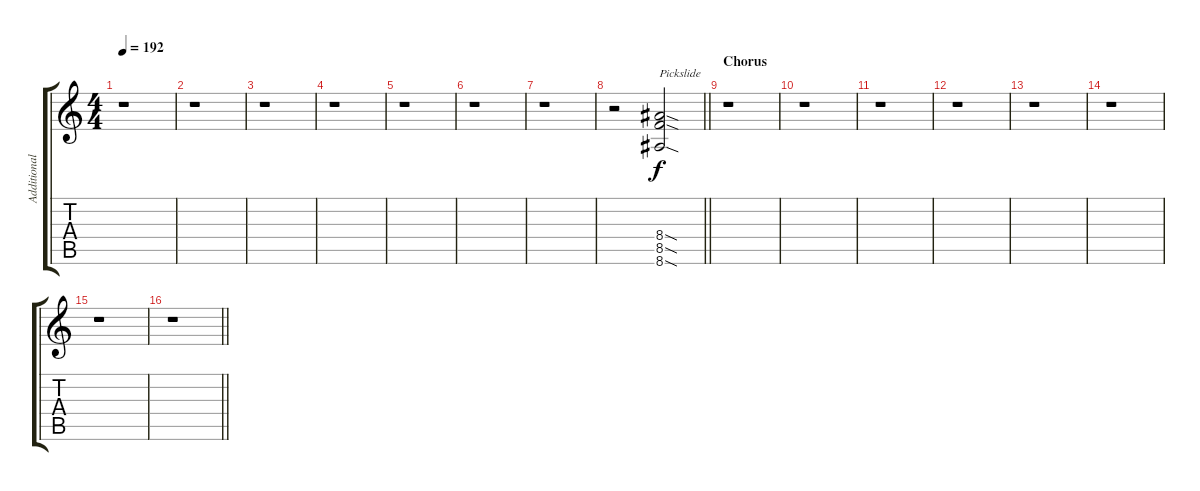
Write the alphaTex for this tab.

\track ("Additional Guitar" "Additional") {instrument distortionguitar}
\staff {score tabs}
\tuning (E4 B3 G3 D3 A2 D2) {hide}
\ts (4 4)
\tempo 192
\clef g2
\ks c
r.1{dy f} |
r.1 |
r.1 |
r.1 |
r.1 |
r.1 |
r.1 |
\barLineRight lightlight
r.2 (8.4{sod} 8.5{sod} 8.6{sod}).2{txt "Pickslide"} |
\section ("" "Chorus")
r.1 |
r.1 |
r.1 |
r.1 |
r.1 |
r.1 |
r.1 |
\barLineRight lightlight
r.1
